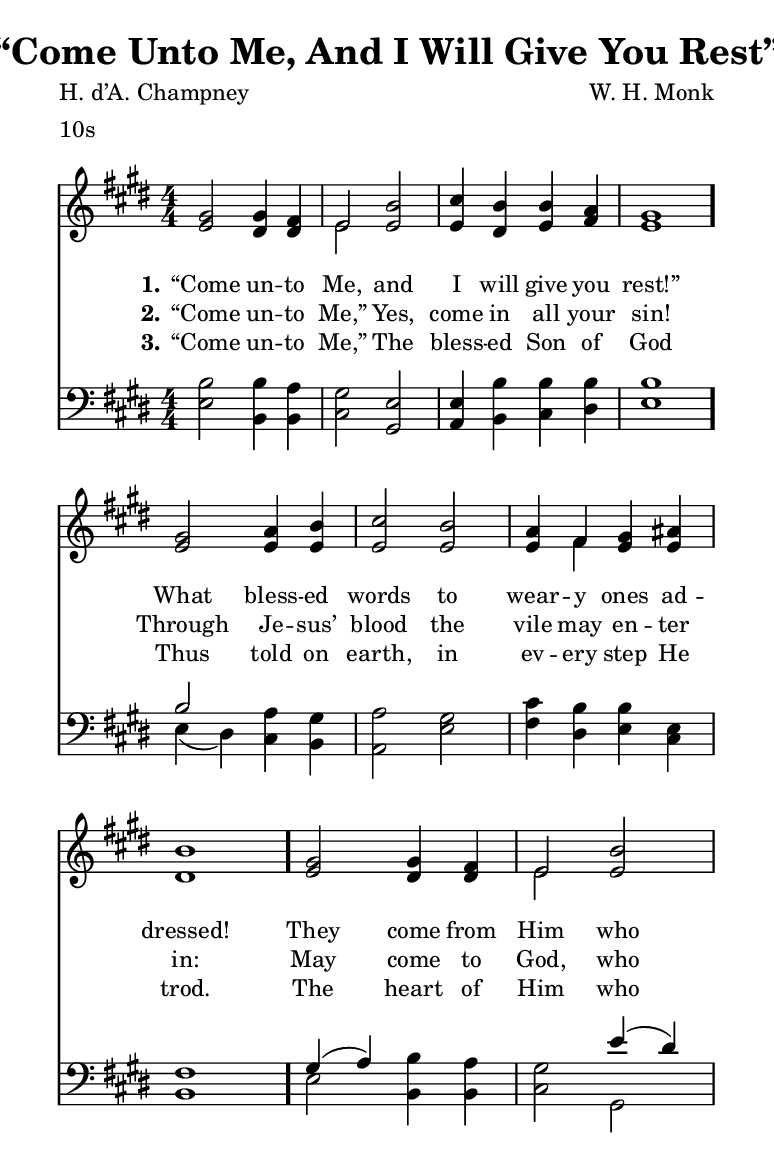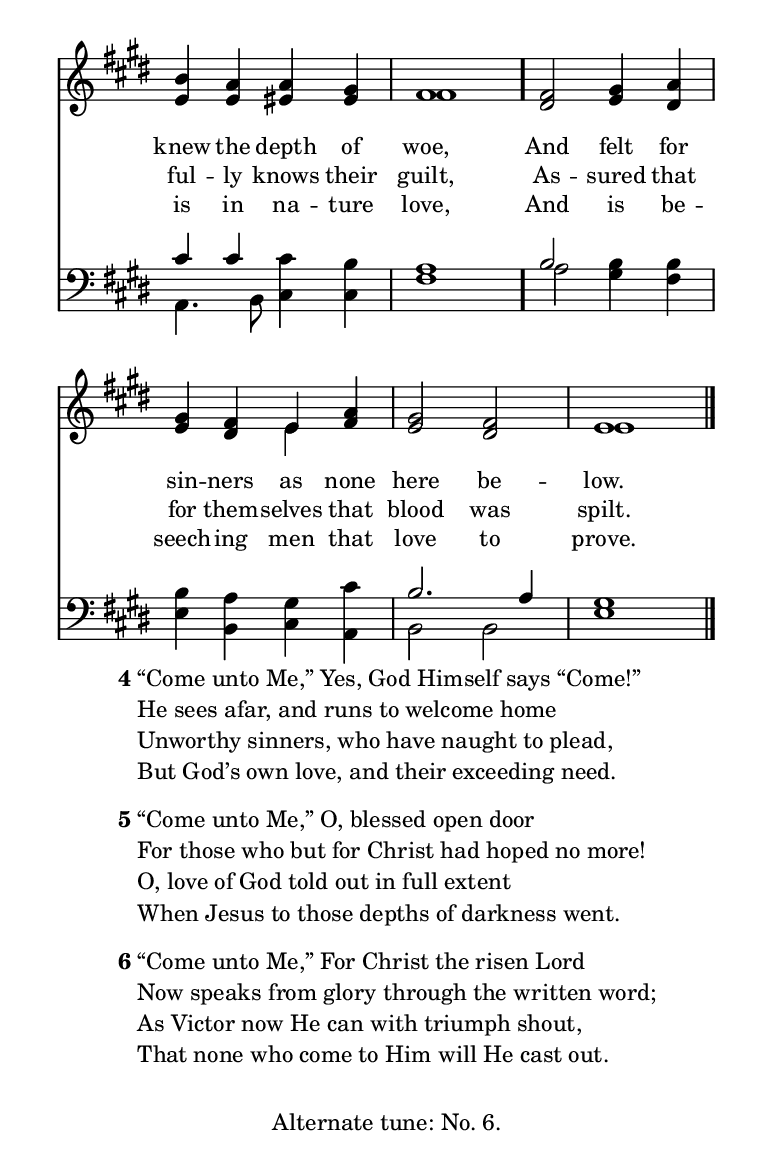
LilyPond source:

\include "common/global.ily"
\paper {
  \include "common/paper.ily"
  %ragged-bottom = ##t
  %ragged-last-bottom = ##t
  systems-per-page = #(cond (is-eogsized 3) (#t #f))
  %page-count = ##f
}

\header{
  hymnnumber = "76"
  title = "“Come Unto Me, And I Will Give You Rest”"
  tunename = "Eventide"
  meter = "10s"
  poet = "H. d’A. Champney"
  composer = "W. H. Monk"
  %copyright = ""
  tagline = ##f
}

% for fermata in MIDI
ta = { \tempo 4=110 }
tb = { \tempo 4=55  }

patternAA = { c2      c4 c4 | c2 c2      | c4  c4 c4 c4 | c1 }
patternAB = { c4( c4) c4 c4 | c2 c2      | c4  c4 c4 c4 | c1 }
patternAC = { c4( c4) c4 c4 | c2 c4( c4) | c4  c4 c4 c4 | c1 }
patternAD = { c2      c4 c4 | c2 c2      | c4. c8 c4 c4 | c1 }

patternBA = { c2 c4 c4 | c4 c4 c4 c4 | c2  c2 | c1 }
patternBB = { c2 c4 c4 | c4 c4 c4 c4 | c2. c4 | c1 }

global = {
  \include "common/overrides.ily"
  \override Staff.TimeSignature.style = #'numbered
  \time 4/4
  \override Score.MetronomeMark.transparent = ##t % hide all fermata changes too
  \ta
  \key e \major
  %\partial 4
  \autoBeamOff
}

notesSoprano = {
\global
\relative c'' {

  \changePitch \patternAA { gis gis fis | e b' | cis b b a | gis }
  \changePitch \patternAA { gis a b | cis b | a fis gis ais | b }
  \changePitch \patternAA { gis gis fis | e b' | b a a gis | fis }
  \changePitch \patternBA { fis gis a | gis fis e a | gis fis | e }

  \bar "|."

}
}

notesAlto = {
\global
\relative e' {

  \changePitch \patternAA { e dis dis | e e | e dis e fis | e }
  \changePitch \patternAA { e e e | e e | e fis e e | dis }
  \changePitch \patternAA { e dis dis | e e | e e eis eis | fis }
  \changePitch \patternBA { dis e dis | e dis e fis | e dis | e }

}
}

notesTenor = {
\global
\relative a {

  \changePitch \patternAA { b b a | gis e | e b' b b | b }
  \changePitch \patternAA { b a gis | a gis | cis b b e, | fis }
  \changePitch \patternAC { gis a b a | gis e' dis | cis cis cis b | a }
  \changePitch \patternBB { b b b | b a gis cis | b a | gis }

}
}

notesBass = {
\global
\relative f {

  \changePitch \patternAA { e b b | cis gis | a b cis dis | e }
  \changePitch \patternAB { e dis cis b | a e' | fis dis e cis | b }
  \changePitch \patternAD { e b b | cis gis | a b cis cis | fis }
  \changePitch \patternBA { a gis fis | e b cis a | b b e }

}
}

wordsA = \lyricmode {
\set stanza = "1."

“Come un -- to Me, and I will give you rest!” \bar "."
What bless -- ed words to wear -- y ones ad -- dressed! \bar "."
They come from Him who knew the depth of woe, \bar "."
And felt for sin -- ners as none here be -- low. \bar "."

}

wordsB = \lyricmode {
\set stanza = "2."

“Come un -- to Me,” Yes, come in all your sin!
Through Je -- sus’ blood the vile may en -- ter in:
May come to God, who ful -- ly knows their guilt,
As -- sured that for them -- selves that blood was spilt.

}

wordsC = \lyricmode {
\set stanza = "3."

“Come un -- to Me,” The bless -- ed Son of God
Thus told on earth, in ev -- ery step He trod.
The heart of Him who is in na -- ture love,
And is be -- seech -- ing men that love to prove.

}

wordsD = \markuplist {

\line { “Come unto Me,” Yes, God Himself says “Come!” }
\line { He sees afar, and runs to welcome home }
\line { Unworthy sinners, who have naught to plead, }
\line { But God’s own love, and their exceeding need. }

}

wordsE = \markuplist {

\line { “Come unto Me,” O, blessed open door }
\line { For those who but for Christ had hoped no more! }
\line { O, love of God told out in full extent }
\line { When Jesus to those depths of darkness went. }

}

wordsF = \markuplist {

\line { “Come unto Me,” For Christ the risen Lord }
\line { Now speaks from glory through the written word; }
\line { As Victor now He can with triumph shout, }
\line { That none who come to Him will He cast out. }

}

\score {
  \context ChoirStaff <<
    \context Staff = upper <<
      \set Staff.autoBeaming = ##f
      \set ChoirStaff.systemStartDelimiter = #'SystemStartBar
      \set ChoirStaff.printPartCombineTexts = ##f
      \partcombine #'(2 . 9) \notesSoprano \notesAlto
      \context NullVoice = sopranos { \voiceOne << \notesSoprano >> }
      \context NullVoice = altos { \voiceTwo << \notesAlto >> }
      \context Lyrics = one   \lyricsto sopranos \wordsA
      \context Lyrics = two   \lyricsto sopranos \wordsB
      \context Lyrics = three \lyricsto sopranos \wordsC
    >>
    \context Staff = men <<
      \set Staff.autoBeaming = ##f
      \clef bass
      \set ChoirStaff.printPartCombineTexts = ##f
      \partcombine #'(2 . 9) \notesTenor \notesBass
      \context NullVoice = tenors { \voiceOne << \notesTenor >> }
      \context NullVoice = basses { \voiceTwo << \notesBass >> }
    >>
  >>
  \layout {
    \include "common/layout.ily"
  }
  \midi{
    \include "common/midi.ily"
  }
}

\noPageBreak

\markup { \fill-line { \column {
  \raise #5
  \line{ \bold 4 \column { \wordsD } } \combine \null \vspace #0.4
  \line{ \bold 5 \column { \wordsE } } \combine \null \vspace #0.4
  \line{ \bold 6 \column { \wordsF } } %\combine \null \vspace #0.4
} } }

\noPageBreak

\markup { \vspace #2 \fill-line { \line { Alternate tune: No. 6. } } }

\version "2.19.49"  % necessary for upgrading to future LilyPond versions.

% vi:set et ts=2 sw=2 ai nocindent syntax=lilypond:
